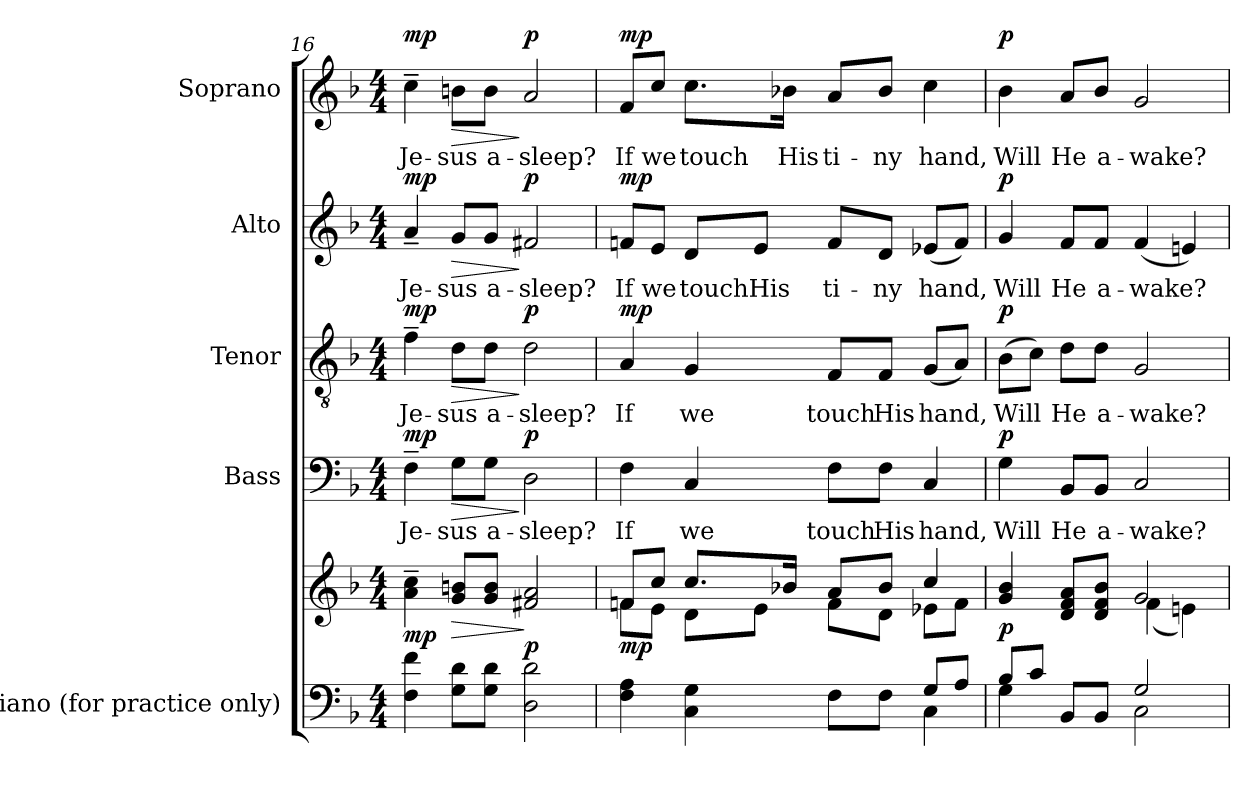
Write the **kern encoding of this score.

**kern	**kern	**dynam	**kern	**text	**dynam	**kern	**text	**dynam	**kern	**text	**dynam	**kern	**text	**dynam
*part5	*part5	*part5	*part4	*part4	*part4	*part3	*part3	*part3	*part2	*part2	*part2	*part1	*part1	*part1
*staff6	*staff5	*staff5/6	*staff4	*staff4	*staff4	*staff3	*staff3	*staff3	*staff2	*staff2	*staff2	*staff1	*staff1	*staff1
*I"Piano (for  practice  only)	*	*	*I"Bass	*	*	*I"Tenor	*	*	*I"Alto	*	*	*I"Soprano	*	*
*I'Pno.	*	*	*I'B.	*	*	*I'T.	*	*	*I'A.	*	*	*I'S.	*	*
*clefF4	*clefG2	*	*clefF4	*	*	*clefGv2	*	*	*clefG2	*	*	*clefG2	*	*
*	*	*	*	*	*	*ITrd7c12	*	*	*	*	*	*	*	*
*k[b-]	*k[b-]	*	*k[b-]	*	*	*k[b-]	*	*	*k[b-]	*	*	*k[b-]	*	*
*F:	*F:	*	*F:	*	*	*F:	*	*	*F:	*	*	*F:	*	*
*M4/4	*M4/4	*	*M4/4	*	*	*M4/4	*	*	*M4/4	*	*	*M4/4	*	*
=16	=16	=16	=16	=16	=16	=16	=16	=16	=16	=16	=16	=16	=16	=16
!	!	!	!	!LO:LY:b:color=#000000	!	!	!	!	!	!	!	!	!	!
!	!	!	!	!	!	!	!LO:LY:b:color=#000000	!	!	!	!	!	!	!
!	!	!	!	!	!	!	!	!	!	!LO:LY:b:color=#000000	!	!	!	!
!	!	!	!	!	!	!	!	!	!	!	!	!	!LO:LY:b:color=#000000	!
4Fi\ 4fi	4ai\~ 4cci~	mp	4F~i\	Je-	mp	4F~i\	Je-	mp	4a~i/	Je-	mp	4cc~i\	Je-	mp
!	!	!LO:HP:b	!	!	!	!	!	!	!	!	!	!	!	!
!	!	!	!	!LO:LY:b:color=#000000	!LO:HP:b	!	!	!	!	!	!	!	!	!
!	!	!	!	!	!	!	!LO:LY:b:color=#000000	!LO:HP:b	!	!	!	!	!	!
!	!	!	!	!	!	!	!	!	!	!LO:LY:b:color=#000000	!LO:HP:b	!	!	!
!	!	!	!	!	!	!	!	!	!	!	!	!	!LO:LY:b:color=#000000	!LO:HP:b
8Gi\ 8diL	8gi/ 8bniL	>	8Gi\L	-sus	>	8Di\L	-sus	>	8gi/L	-sus	>	8bni\L	-sus	>
!	!	!	!	!LO:LY:b:color=#000000	!	!	!	!	!	!	!	!	!	!
!	!	!	!	!	!	!	!LO:LY:b:color=#000000	!	!	!	!	!	!	!
!	!	!	!	!	!	!	!	!	!	!LO:LY:b:color=#000000	!	!	!	!
!	!	!	!	!	!	!	!	!	!	!	!	!	!LO:LY:b:color=#000000	!
8Gi\ 8diJ	8gi/ 8biJ	.	8Gi\J	a-	.	8Di\J	a-	.	8gi/J	a-	.	8bi\J	a-	.
!	!	!	!	!LO:LY:b:color=#000000	!	!	!	!	!	!	!	!	!	!
!	!	!	!	!	!	!	!LO:LY:b:color=#000000	!	!	!	!	!	!	!
!	!	!	!	!	!	!	!	!	!	!LO:LY:b:color=#000000	!	!	!	!
!	!	!	!	!	!	!	!	!	!	!	!	!	!LO:LY:b:color=#000000	!
2Di\ 2di	2f#Xi/ 2ai	] p	2Di\	-sleep?	] p	2Di\	-sleep?	] p	2f#Xi/	-sleep?	] p	2ai/	-sleep?	] p
!!LO:PB:g=z
=17	=17	=17	=17	=17	=17	=17	=17	=17	=17	=17	=17	=17	=17	=17
*^	*^	*	*	*	*	*	*	*	*	*	*	*	*	*
!	!	!	!	!	!	!LO:LY:b:color=#000000	!	!	!	!	!	!	!	!	!	!
!	!	!	!	!	!	!	!	!	!LO:LY:b:color=#000000	!	!	!	!	!	!	!
!	!	!	!	!	!	!	!	!	!	!	!	!LO:LY:b:color=#000000	!	!	!	!
!	!	!	!	!	!	!	!	!	!	!	!	!	!	!	!LO:LY:b:color=#000000	!
4Fi\ 4Ai	2.ryy	8fni/L	8fi\L	mp	4Fi\	If	.	4AAi/	If	mp	8fni/L	If	mp	8fi/L	If	mp
!	!	!	!	!	!	!	!	!	!	!	!	!LO:LY:b:color=#000000	!	!	!	!
!	!	!	!	!	!	!	!	!	!	!	!	!	!	!	!LO:LY:b:color=#000000	!
.	.	8cci/J	8ei\J	.	.	.	.	.	.	.	8ei/J	we	.	8cci/J	we	.
!	!	!	!	!	!	!LO:LY:b:color=#000000	!	!	!	!	!	!	!	!	!	!
!	!	!	!	!	!	!	!	!	!LO:LY:b:color=#000000	!	!	!	!	!	!	!
!	!	!	!	!	!	!	!	!	!	!	!	!LO:LY:b:color=#000000	!	!	!	!
!	!	!	!	!	!	!	!	!	!	!	!	!	!	!	!LO:LY:b:color=#000000	!
4Ci\ 4Gi	.	8.cci/L	8di\L	.	4Ci/	we	.	4GGi/	we	.	8di/L	touch	.	8.cci\L	touch	.
!	!	!	!	!	!	!	!	!	!	!	!	!LO:LY:b:color=#000000	!	!	!	!
.	.	.	8ei\J	.	.	.	.	.	.	.	8ei/J	His	.	.	.	.
!	!	!	!	!	!	!	!	!	!	!	!	!	!	!	!LO:LY:b:color=#000000	!
.	.	16b-Xi/Jk	.	.	.	.	.	.	.	.	.	.	.	16b-Xi\Jk	His	.
!	!	!	!	!	!	!LO:LY:b:color=#000000	!	!	!	!	!	!	!	!	!	!
!	!	!	!	!	!	!	!	!	!LO:LY:b:color=#000000	!	!	!	!	!	!	!
!	!	!	!	!	!	!	!	!	!	!	!	!LO:LY:b:color=#000000	!	!	!	!
!	!	!	!	!	!	!	!	!	!	!	!	!	!	!	!LO:LY:b:color=#000000	!
8Fi\L	.	8ai/L	8fi\L	.	8Fi\L	touch	.	8FFi/L	touch	.	8fi/L	ti-	.	8ai/L	ti-	.
!	!	!	!	!	!	!LO:LY:b:color=#000000	!	!	!	!	!	!	!	!	!	!
!	!	!	!	!	!	!	!	!	!LO:LY:b:color=#000000	!	!	!	!	!	!	!
!	!	!	!	!	!	!	!	!	!	!	!	!LO:LY:b:color=#000000	!	!	!	!
!	!	!	!	!	!	!	!	!	!	!	!	!	!	!	!LO:LY:b:color=#000000	!
8Fi\J	.	8b-i/J	8di\J	.	8Fi\J	His	.	8FFi/J	His	.	8di/J	-ny	.	8b-i/J	-ny	.
!	!	!	!	!	!	!LO:LY:b:color=#000000	!	!	!	!	!	!	!	!	!	!
!	!	!	!	!	!	!	!	!	!LO:LY:b:color=#000000	!	!	!	!	!	!	!
!	!	!	!	!	!	!	!	!	!	!	!	!LO:LY:b:color=#000000	!	!	!	!
!	!	!	!	!	!	!	!	!	!	!	!	!	!	!	!LO:LY:b:color=#000000	!
8Gi/L	4Ci\	4cci/	8e-Xi\L	.	4Ci/	hand,	.	(8GGi/L	hand,	.	(8e-Xi/L	hand,	.	4cci\	hand,	.
8Ai/J	.	.	8fi\J	.	.	.	.	8AAi/J)	.	.	8fi/J)	.	.	.	.	.
=18	=18	=18	=18	=18	=18	=18	=18	=18	=18	=18	=18	=18	=18	=18	=18	=18
!	!	!	!	!	!	!LO:LY:b:color=#000000	!	!	!	!	!	!	!	!	!	!
!	!	!	!	!	!	!	!	!	!LO:LY:b:color=#000000	!	!	!	!	!	!	!
!	!	!	!	!	!	!	!	!	!	!	!	!LO:LY:b:color=#000000	!	!	!	!
!	!	!	!	!	!	!	!	!	!	!	!	!	!	!	!LO:LY:b:color=#000000	!
8B-i/L	4Gi\	4gi/ 4b-i	4ryy	p	4Gi\	Will	p	(8BB-i\L	Will	p	4gi/	Will	p	4b-i\	Will	p
8ci/J	.	.	.	.	.	.	.	8Ci\J)	.	.	.	.	.	.	.	.
!	!	!	!	!	!	!LO:LY:b:color=#000000	!	!	!	!	!	!	!	!	!	!
!	!	!	!	!	!	!	!	!	!LO:LY:b:color=#000000	!	!	!	!	!	!	!
!	!	!	!	!	!	!	!	!	!	!	!	!LO:LY:b:color=#000000	!	!	!	!
!	!	!	!	!	!	!	!	!	!	!	!	!	!	!	!LO:LY:b:color=#000000	!
8BB-i/L	4ryy	8di/ 8fi 8aiL	8ryy	.	8BB-i/L	He	.	8Di\L	He	.	8fi/L	He	.	8ai/L	He	.
!	!	!	!	!	!	!LO:LY:b:color=#000000	!	!	!	!	!	!	!	!	!	!
!	!	!	!	!	!	!	!	!	!LO:LY:b:color=#000000	!	!	!	!	!	!	!
!	!	!	!	!	!	!	!	!	!	!	!	!LO:LY:b:color=#000000	!	!	!	!
!	!	!	!	!	!	!	!	!	!	!	!	!	!	!	!LO:LY:b:color=#000000	!
8BB-i/J	.	8di/ 8fi 8b-iJ	8ryy	.	8BB-i/J	a-	.	8Di\J	a-	.	8fi/J	a-	.	8b-i/J	a-	.
!	!	!	!	!	!	!LO:LY:b:color=#000000	!	!	!	!	!	!	!	!	!	!
!	!	!	!	!	!	!	!	!	!LO:LY:b:color=#000000	!	!	!	!	!	!	!
!	!	!	!	!	!	!	!	!	!	!	!	!LO:LY:b:color=#000000	!	!	!	!
!	!	!	!	!	!	!	!	!	!	!	!	!	!	!	!LO:LY:b:color=#000000	!
2Gi/	2Ci\	2gi/	(4fi\	.	2Ci/	-wake?	.	2GGi/	-wake?	.	(4fi/	-wake?	.	2gi/	-wake?	.
.	.	.	4eni\)	.	.	.	.	.	.	.	4eni/)	.	.	.	.	.
*v	*v	*	*	*	*	*	*	*	*	*	*	*	*	*	*	*
*	*v	*v	*	*	*	*	*	*	*	*	*	*	*	*	*
=	=	=	=	=	=	=	=	=	=	=	=	=	=	=
*-	*-	*-	*-	*-	*-	*-	*-	*-	*-	*-	*-	*-	*-	*-
